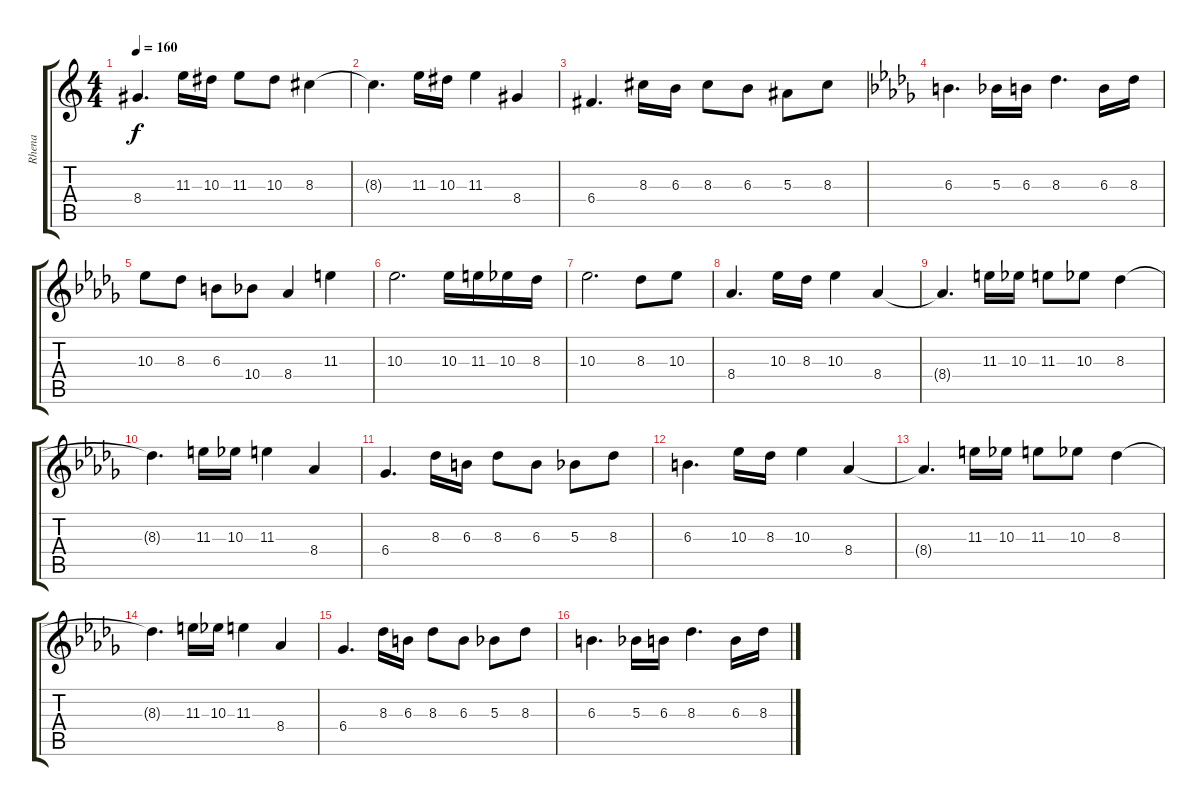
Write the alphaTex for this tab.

\track ("Rhena" "Rhena") {instrument distortionguitar}
\staff {score tabs}
\tuning (D4 A3 F3 C3 G2 D2) {hide}
\ts (4 4)
\tempo 160
\clef g2
\ks c
8.4{t}.4{d dy f} 11.3.16 10.3.16 11.3.8 10.3.8 8.3.4 |
8.3{t}.4{d} 11.3.16 10.3.16 11.3.4 8.4.4 |
6.4.4{d} 8.3.16 6.3.16 8.3.8 6.3.8 5.3.8 8.3.8 |
\ks db
6.3.4{d} 5.3.16 6.3.16 8.3.4{d} 6.3.16 8.3.16 |
10.3.8 8.3.8 6.3.8 10.4.8 8.4.4 11.3.4 |
10.3.2{d} 10.3.16 11.3.16 10.3.16 8.3.16 |
10.3.2{d} 8.3.8 10.3.8 |
8.4.4{d} 10.3.16 8.3.16 10.3.4 8.4.4 |
8.4{t}.4{d} 11.3.16 10.3.16 11.3.8 10.3.8 8.3.4 |
8.3{t}.4{d} 11.3.16 10.3.16 11.3.4 8.4.4 |
6.4.4{d} 8.3.16 6.3.16 8.3.8 6.3.8 5.3.8 8.3.8 |
6.3.4{d} 10.3.16 8.3.16 10.3.4 8.4.4 |
8.4{t}.4{d} 11.3.16 10.3.16 11.3.8 10.3.8 8.3.4 |
8.3{t}.4{d} 11.3.16 10.3.16 11.3.4 8.4.4 |
6.4.4{d} 8.3.16 6.3.16 8.3.8 6.3.8 5.3.8 8.3.8 |
6.3.4{d} 5.3.16 6.3.16 8.3.4{d} 6.3.16 8.3.16
